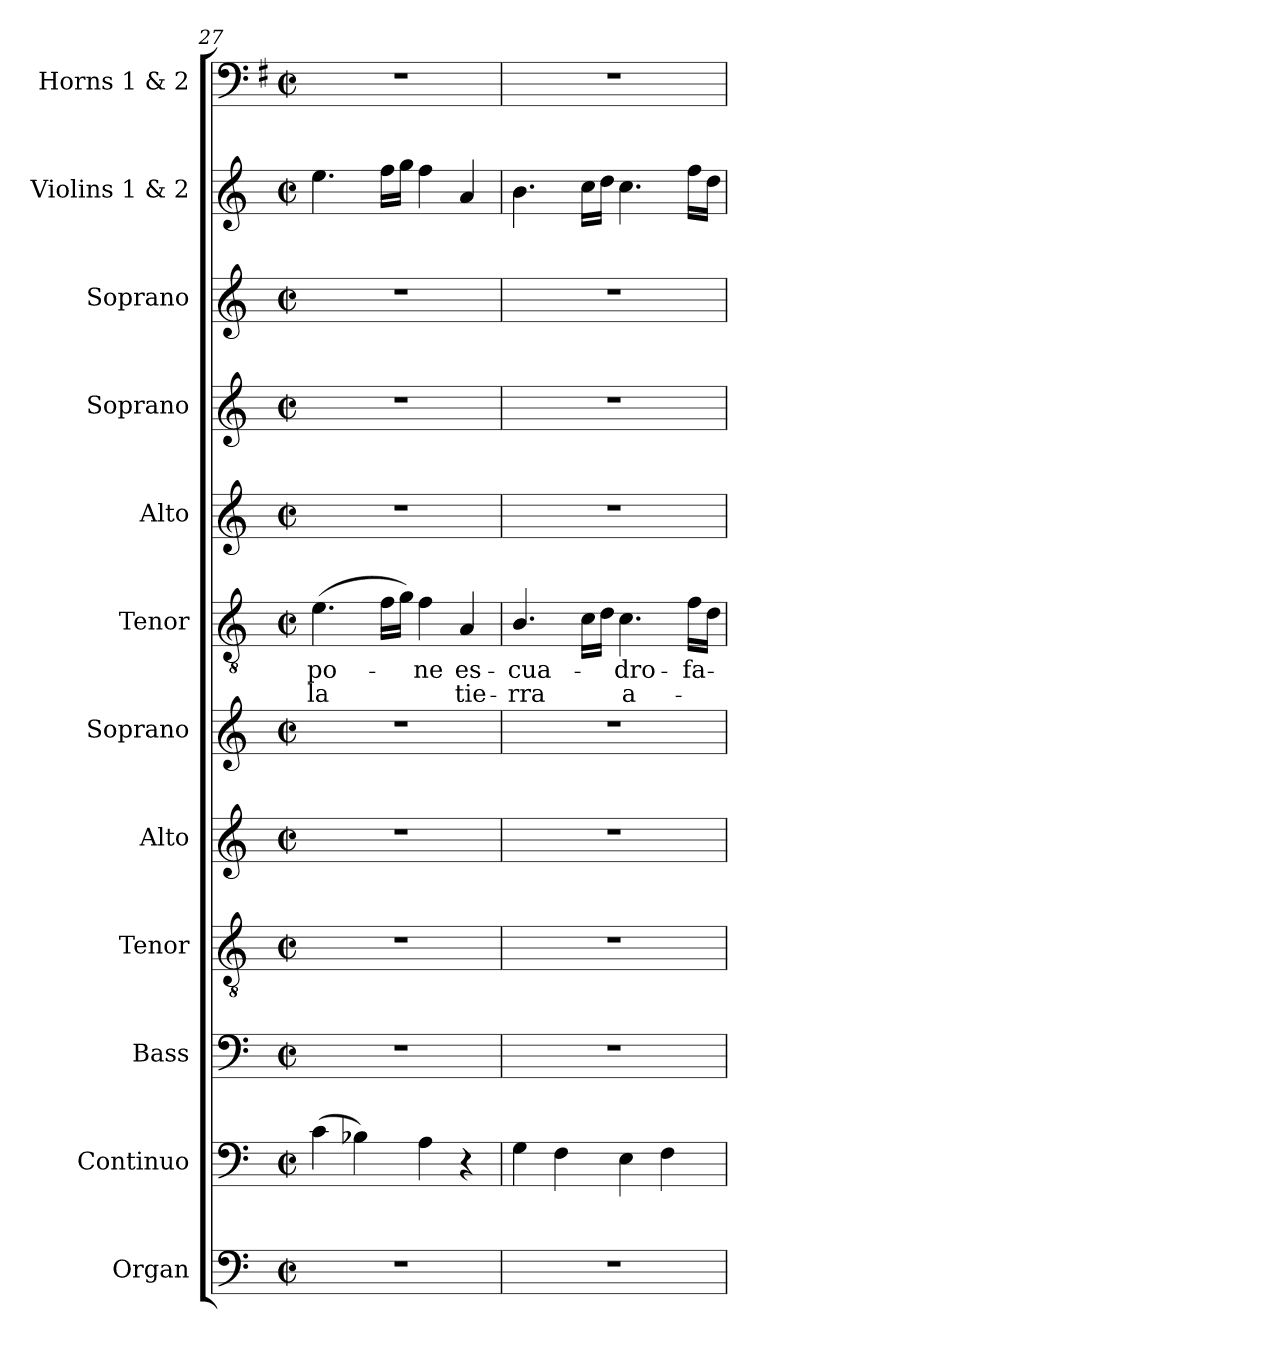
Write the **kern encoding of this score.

**kern	**kern	**kern	**kern	**kern	**kern	**kern	**text	**text	**kern	**kern	**kern	**kern	**kern
*part12	*part11	*part10	*part9	*part8	*part7	*part6	*part6	*part6	*part5	*part4	*part3	*part2	*part1
*staff12	*staff11	*staff10	*staff9	*staff8	*staff7	*staff6	*staff6	*staff6	*staff5	*staff4	*staff3	*staff2	*staff1
*I"Organ	*I"Continuo	*I"Bass	*I"Tenor	*I"Alto	*I"Soprano	*I"Tenor	*	*	*I"Alto	*I"Soprano	*I"Soprano	*I"Violins 1 & 2	*I"Horns 1 & 2
*I'Org.	*I'Cont.	*I'B.	*I'T.	*I'A.	*I'S.	*I'T.	*	*	*I'A.	*I'S.	*I'S.	*I'Vlns	*I'Hns.
*clefF4	*clefF4	*clefF4	*clefGv2	*clefG2	*clefG2	*clefGv2	*	*	*clefG2	*clefG2	*clefG2	*clefG2	*clefF4
*	*	*	*ITrd7c12	*	*	*ITrd7c12	*	*	*	*	*	*	*ITrd4c7
*k[]	*k[]	*k[]	*k[]	*k[]	*k[]	*k[]	*	*	*k[]	*k[]	*k[]	*k[]	*k[]
*C:	*C:	*C:	*C:	*C:	*C:	*C:	*	*	*C:	*C:	*C:	*C:	*C:
*M2/2	*M2/2	*M2/2	*M2/2	*M2/2	*M2/2	*M2/2	*	*	*M2/2	*M2/2	*M2/2	*M2/2	*M2/2
*met(c|)	*met(c|)	*met(c|)	*met(c|)	*met(c|)	*met(c|)	*met(c|)	*	*	*met(c|)	*met(c|)	*met(c|)	*met(c|)	*met(c|)
=27	=27	=27	=27	=27	=27	=27	=27	=27	=27	=27	=27	=27	=27
!	!	!	!	!	!	!	!LO:LY:b:color=#000000	!LO:LY:b:color=#000000	!	!	!	!	!
1r	(4ci\	1r	1r	1r	1r	(4.Ei\	po-	la	1r	1r	1r	4.eei\	1r
.	4B-Xi\)	.	.	.	.	.	.	.	.	.	.	.	.
.	.	.	.	.	.	16Fi\LL	.	.	.	.	.	16ffi\LL	.
.	.	.	.	.	.	16Gi\JJ)	.	.	.	.	.	16ggi\JJ	.
!	!	!	!	!	!	!	!LO:LY:b:color=#000000	!	!	!	!	!	!
.	4Ai\	.	.	.	.	4Fi\	-ne	.	.	.	.	4ffi\	.
!	!	!	!	!	!	!	!LO:LY:b:color=#000000	!LO:LY:b:color=#000000	!	!	!	!	!
.	4r	.	.	.	.	4AAi/	es-	tie-	.	.	.	4ai/	.
=28	=28	=28	=28	=28	=28	=28	=28	=28	=28	=28	=28	=28	=28
!	!	!	!	!	!	!	!LO:LY:b:color=#000000	!LO:LY:b:color=#000000	!	!	!	!	!
1r	4Gi\	1r	1r	1r	1r	4.BBi/	-cua-	-rra	1r	1r	1r	4.bi\	1r
.	4Fi\	.	.	.	.	.	.	.	.	.	.	.	.
.	.	.	.	.	.	16Ci\LL	.	.	.	.	.	16cci\LL	.
.	.	.	.	.	.	16Di\JJ	.	.	.	.	.	16ddi\JJ	.
!	!	!	!	!	!	!	!LO:LY:b:color=#000000	!LO:LY:b:color=#000000	!	!	!	!	!
.	4Ei\	.	.	.	.	4.Ci\	-dro-	a-	.	.	.	4.cci\	.
.	4Fi\	.	.	.	.	.	.	.	.	.	.	.	.
!	!	!	!	!	!	!	!LO:LY:b:color=#000000	!	!	!	!	!	!
.	.	.	.	.	.	16Fi\LL	-fa-	.	.	.	.	16ffi\LL	.
.	.	.	.	.	.	16Di\JJ	.	.	.	.	.	16ddi\JJ	.
=	=	=	=	=	=	=	=	=	=	=	=	=	=
*-	*-	*-	*-	*-	*-	*-	*-	*-	*-	*-	*-	*-	*-
